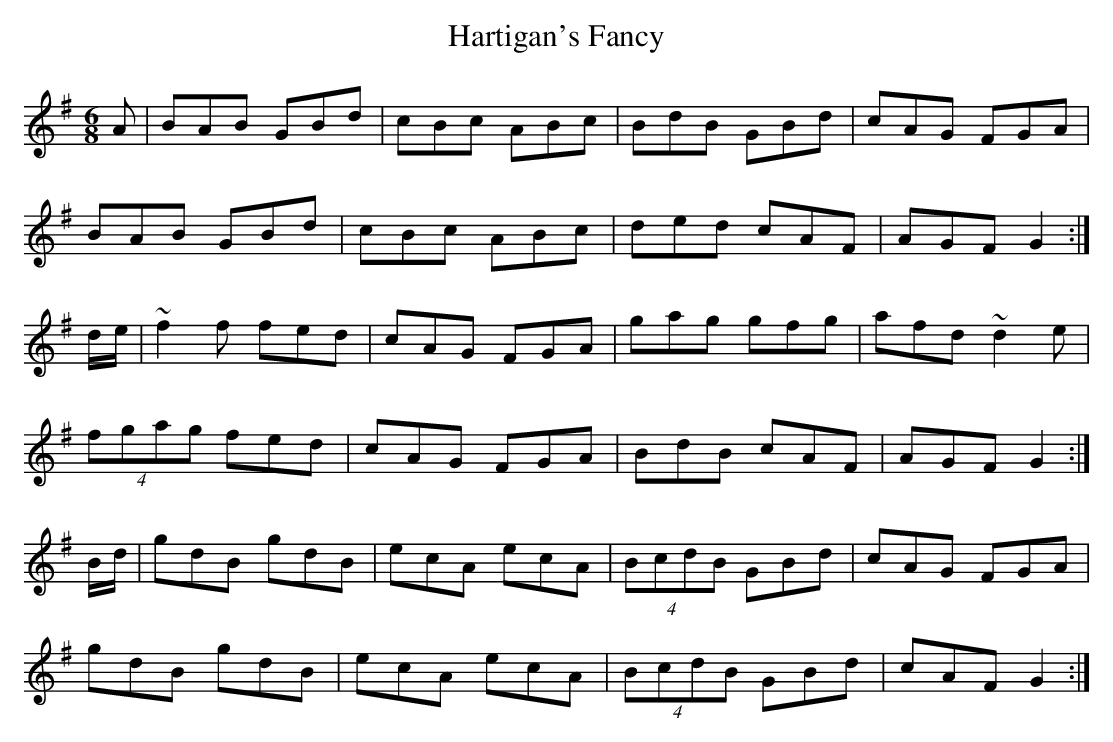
X:1
T:Hartigan's Fancy
E:10
M:6/8
K:G
A|BAB GBd|cBc ABc|BdB GBd|cAG FGA|
BAB GBd |cBc ABc|ded cAF|AGF G2:|
d1/2e1/2|~f2f fed|cAG FGA|gag gfg|afd ~d2e|
(4fgag fed|cAG FGA|BdB cAF|AGF G2:|
B1/2d1/2|gdB gdB |ecA ecA|(4BcdB GBd|cAG FGA|
gdB gdB|ecA ecA|(4BcdB GBd|cAF G2:|**
